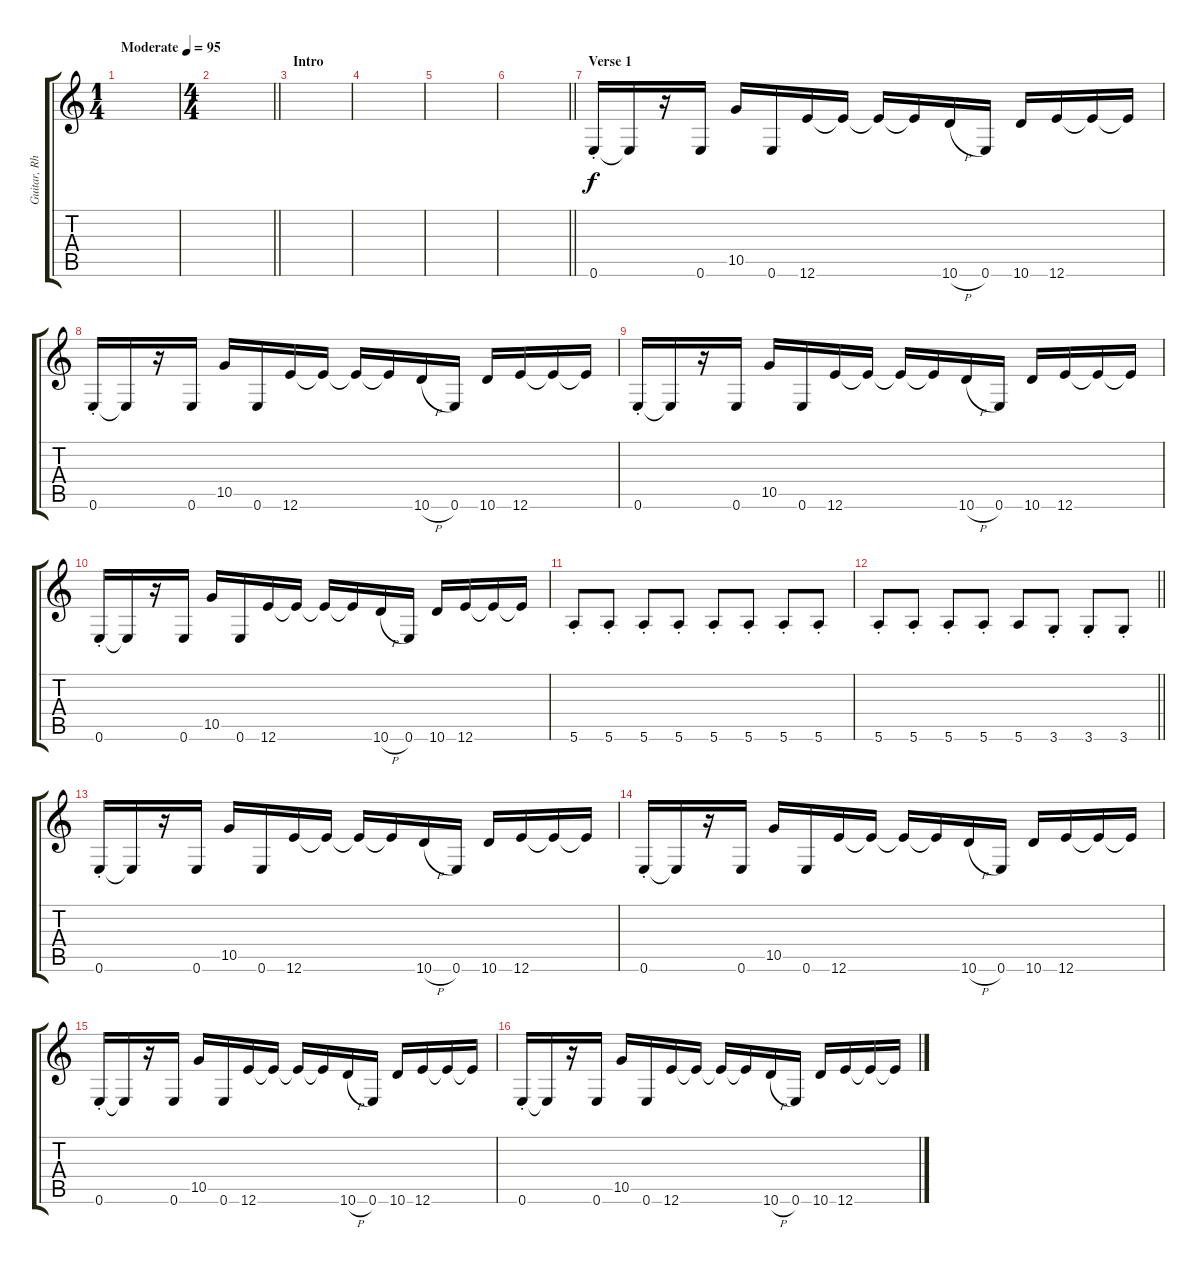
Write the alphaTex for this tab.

\track ("Guitar, Rhythm" "Guitar, Rh") {instrument distortionguitar}
\staff {score tabs}
\tuning (E4 B3 G3 D3 A2 E2) {hide}
\ts (1 4)
\tempo (95 "Moderate")
\clef g2
\ks c
|
\ts (4 4)
\barLineRight lightlight
|
\section ("" "Intro")
|
|
|
\barLineRight lightlight
|
\section ("" "Verse 1")
0.6{st}.16 0.6{t}.16 r.16 0.6.16 10.5.16 0.6.16 12.6.16 12.6{t}.16 12.6{t}.16 12.6{t}.16 10.6{h}.16 0.6.16 10.6.16 12.6.16 12.6{t}.16 12.6{t}.16 |
0.6{st}.16 0.6{t}.16 r.16 0.6.16 10.5.16 0.6.16 12.6.16 12.6{t}.16 12.6{t}.16 12.6{t}.16 10.6{h}.16 0.6.16 10.6.16 12.6.16 12.6{t}.16 12.6{t}.16 |
0.6{st}.16 0.6{t}.16 r.16 0.6.16 10.5.16 0.6.16 12.6.16 12.6{t}.16 12.6{t}.16 12.6{t}.16 10.6{h}.16 0.6.16 10.6.16 12.6.16 12.6{t}.16 12.6{t}.16 |
0.6{st}.16 0.6{t}.16 r.16 0.6.16 10.5.16 0.6.16 12.6.16 12.6{t}.16 12.6{t}.16 12.6{t}.16 10.6{h}.16 0.6.16 10.6.16 12.6.16 12.6{t}.16 12.6{t}.16 |
5.6{st}.8 5.6{st}.8 5.6{st}.8 5.6{st}.8 5.6{st}.8 5.6{st}.8 5.6{st}.8 5.6{st}.8 |
\barLineRight lightlight
5.6{st}.8 5.6{st}.8 5.6{st}.8 5.6{st}.8 5.6.8 3.6{st}.8 3.6{st}.8 3.6{st}.8 |
0.6{st}.16 0.6{t}.16 r.16 0.6.16 10.5.16 0.6.16 12.6.16 12.6{t}.16 12.6{t}.16 12.6{t}.16 10.6{h}.16 0.6.16 10.6.16 12.6.16 12.6{t}.16 12.6{t}.16 |
0.6{st}.16 0.6{t}.16 r.16 0.6.16 10.5.16 0.6.16 12.6.16 12.6{t}.16 12.6{t}.16 12.6{t}.16 10.6{h}.16 0.6.16 10.6.16 12.6.16 12.6{t}.16 12.6{t}.16 |
0.6{st}.16 0.6{t}.16 r.16 0.6.16 10.5.16 0.6.16 12.6.16 12.6{t}.16 12.6{t}.16 12.6{t}.16 10.6{h}.16 0.6.16 10.6.16 12.6.16 12.6{t}.16 12.6{t}.16 |
0.6{st}.16 0.6{t}.16 r.16 0.6.16 10.5.16 0.6.16 12.6.16 12.6{t}.16 12.6{t}.16 12.6{t}.16 10.6{h}.16 0.6.16 10.6.16 12.6.16 12.6{t}.16 12.6{t}.16
